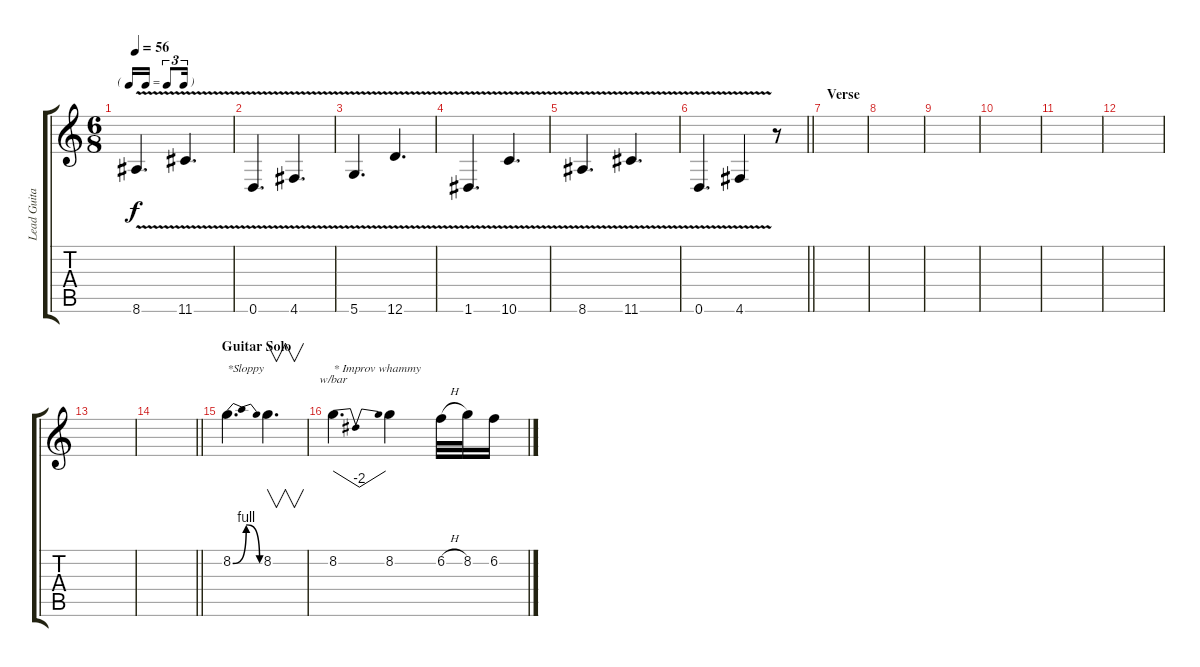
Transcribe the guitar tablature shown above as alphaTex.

\track ("Lead Guitar" "Lead Guita") {instrument distortionguitar}
\staff {score tabs}
\tuning (E4 B3 G3 D3 A2 D2) {hide}
\ts (6 8)
\tf triplet16th
\tempo 56
\clef g2
\ks c
8.6{v}.4{d dy f} 11.6{v}.4{d} |
0.6{v}.4{d} 4.6{v}.4{d} |
5.6{v}.4{d} 12.6{v}.4{d} |
1.6{v}.4{d} 10.6{v}.4{d} |
8.6{v}.4{d} 11.6{v}.4{d} |
\barLineRight lightlight
0.6{v}.4{d} 4.6{v}.4 r.8 |
\section ("" "Verse")
|
|
|
|
|
|
|
\barLineRight lightlight
|
\section ("" "Guitar Solo")
8.2{be (bendrelease 0 0 30 4 45 4 60 0)}.4{d txt "*Sloppy"} 8.2.4{v d} |
8.2.4{d tbe (dip default 0 0 30 -8 60 0) txt "* Improv whammy "} 8.2.4 6.2{h}.32 8.2.32 6.2.16
